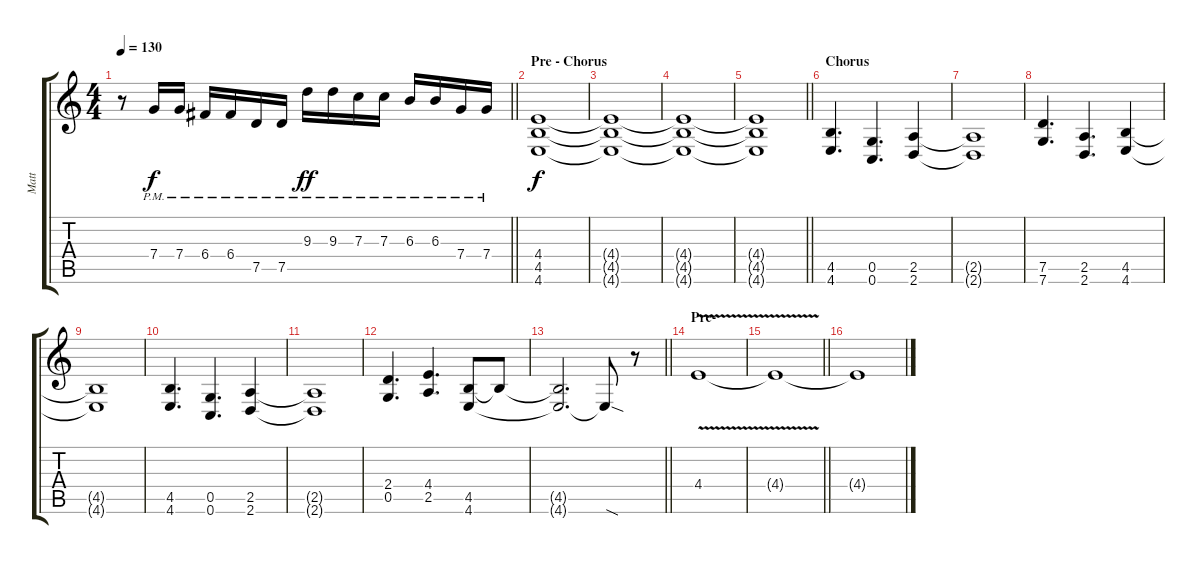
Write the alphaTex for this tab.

\track ("Matt" "Matt") {instrument distortionguitar}
\staff {score tabs}
\tuning (D4 A3 F3 C3 G2 C2) {hide}
\ts (4 4)
\tempo 130
\clef g2
\barLineRight lightlight
\ks c
r.8{dy ff} 7.4{pm}.16{dy f} 7.4{pm}.16 6.4{pm}.16 6.4{pm}.16 7.5{pm}.16 7.5{pm}.16 9.3{pm}.16{dy ff} 9.3{pm}.16 7.3{pm}.16 7.3{pm}.16 6.3{pm}.16 6.3{pm}.16 7.4{pm}.16 7.4{pm}.16 |
\section ("" "Pre - Chorus")
(4.4 4.5 4.6).1{dy f} |
(4.4{t} 4.5{t} 4.6{t}).1 |
(4.4{t} 4.5{t} 4.6{t}).1 |
\barLineRight lightlight
(4.4{t} 4.5{t} 4.6{t}).1 |
\section ("" "Chorus")
(4.5 4.6).4{d} (0.5 0.6).4{d} (2.5 2.6).4 |
(2.5{t} 2.6{t}).1 |
(7.5 7.6).4{d} (2.5 2.6).4{d} (4.5 4.6).4 |
(4.5{t} 4.6{t}).1 |
(4.5 4.6).4{d} (0.5 0.6).4{d} (2.5 2.6).4 |
(2.5{t} 2.6{t}).1 |
(2.4 0.5).4{d} (4.4 2.5).4{d} (4.5 4.6).8 4.5{t}.8 |
\barLineRight lightlight
(4.5{t} 4.6{t}).2{d} 4.6{sod t}.8 r.8 |
\section ("" "Pre-")
4.4{v}.1 |
\barLineRight lightlight
4.4{t}.1 |
4.4{t}.1
